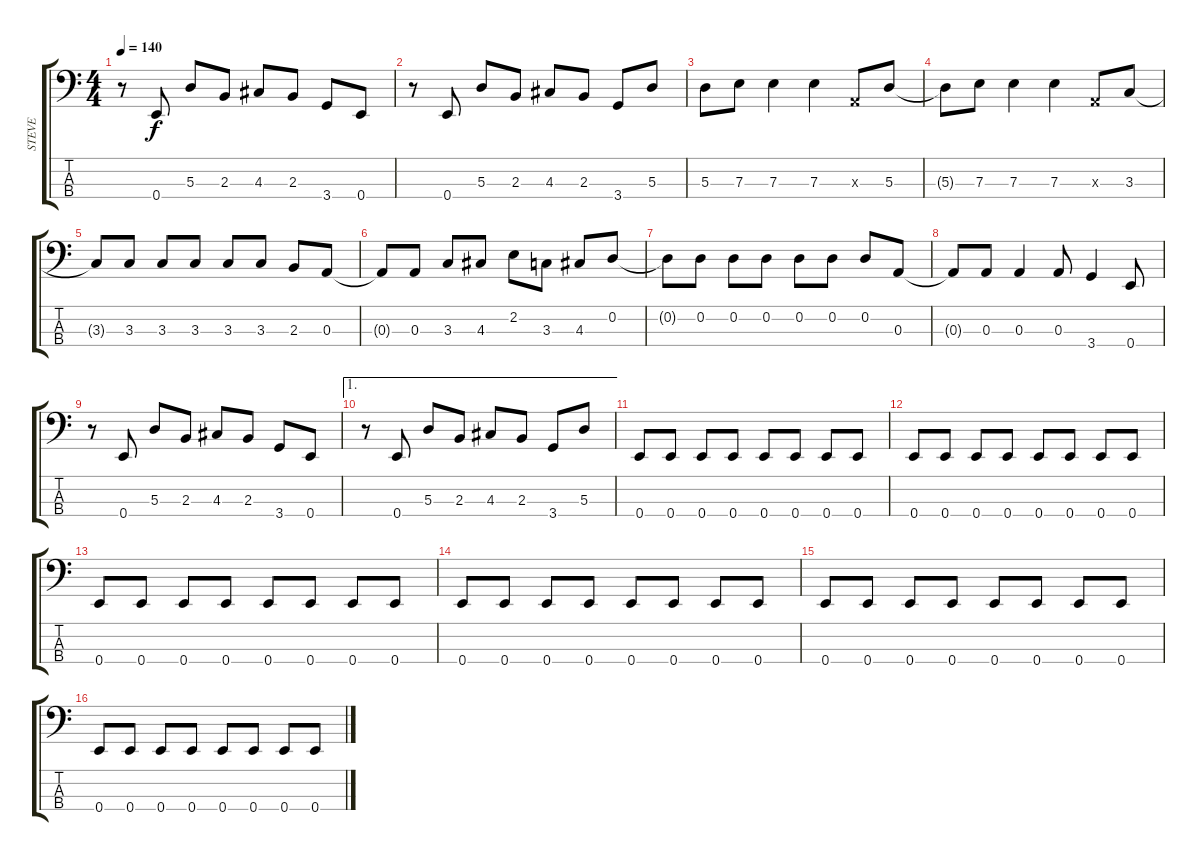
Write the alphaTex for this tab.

\track ("STEVE" "STEVE") {instrument electricbassfinger}
\staff {score tabs}
\tuning (G2 D2 A1 E1) {hide}
\ts (4 4)
\tempo 140
\clef f4
\ks c
r.8{dy f} 0.4.8 5.3.8 2.3.8 4.3.8 2.3.8 3.4.8 0.4.8 |
r.8 0.4.8 5.3.8 2.3.8 4.3.8 2.3.8 3.4.8 5.3.8 |
5.3.8 7.3.8 7.3.4 7.3.4 0.3{x}.8 5.3.8 |
5.3{t}.8 7.3.8 7.3.4 7.3.4 0.3{x}.8 3.3.8 |
3.3{t}.8 3.3.8 3.3.8 3.3.8 3.3.8 3.3.8 2.3.8 0.3.8 |
0.3{t}.8 0.3.8 3.3.8 4.3.8 2.2.8 3.3.8 4.3.8 0.2.8 |
0.2{t}.8 0.2.8 0.2.8 0.2.8 0.2.8 0.2.8 0.2.8 0.3.8 |
0.3{t}.8 0.3.8 0.3.4 0.3.8 3.4.4 0.4.8 |
r.8 0.4.8 5.3.8 2.3.8 4.3.8 2.3.8 3.4.8 0.4.8 |
\ae 1
r.8 0.4.8 5.3.8 2.3.8 4.3.8 2.3.8 3.4.8 5.3.8 |
0.4.8 0.4.8 0.4.8 0.4.8 0.4.8 0.4.8 0.4.8 0.4.8 |
0.4.8 0.4.8 0.4.8 0.4.8 0.4.8 0.4.8 0.4.8 0.4.8 |
0.4.8 0.4.8 0.4.8 0.4.8 0.4.8 0.4.8 0.4.8 0.4.8 |
0.4.8 0.4.8 0.4.8 0.4.8 0.4.8 0.4.8 0.4.8 0.4.8 |
0.4.8 0.4.8 0.4.8 0.4.8 0.4.8 0.4.8 0.4.8 0.4.8 |
0.4.8 0.4.8 0.4.8 0.4.8 0.4.8 0.4.8 0.4.8 0.4.8
